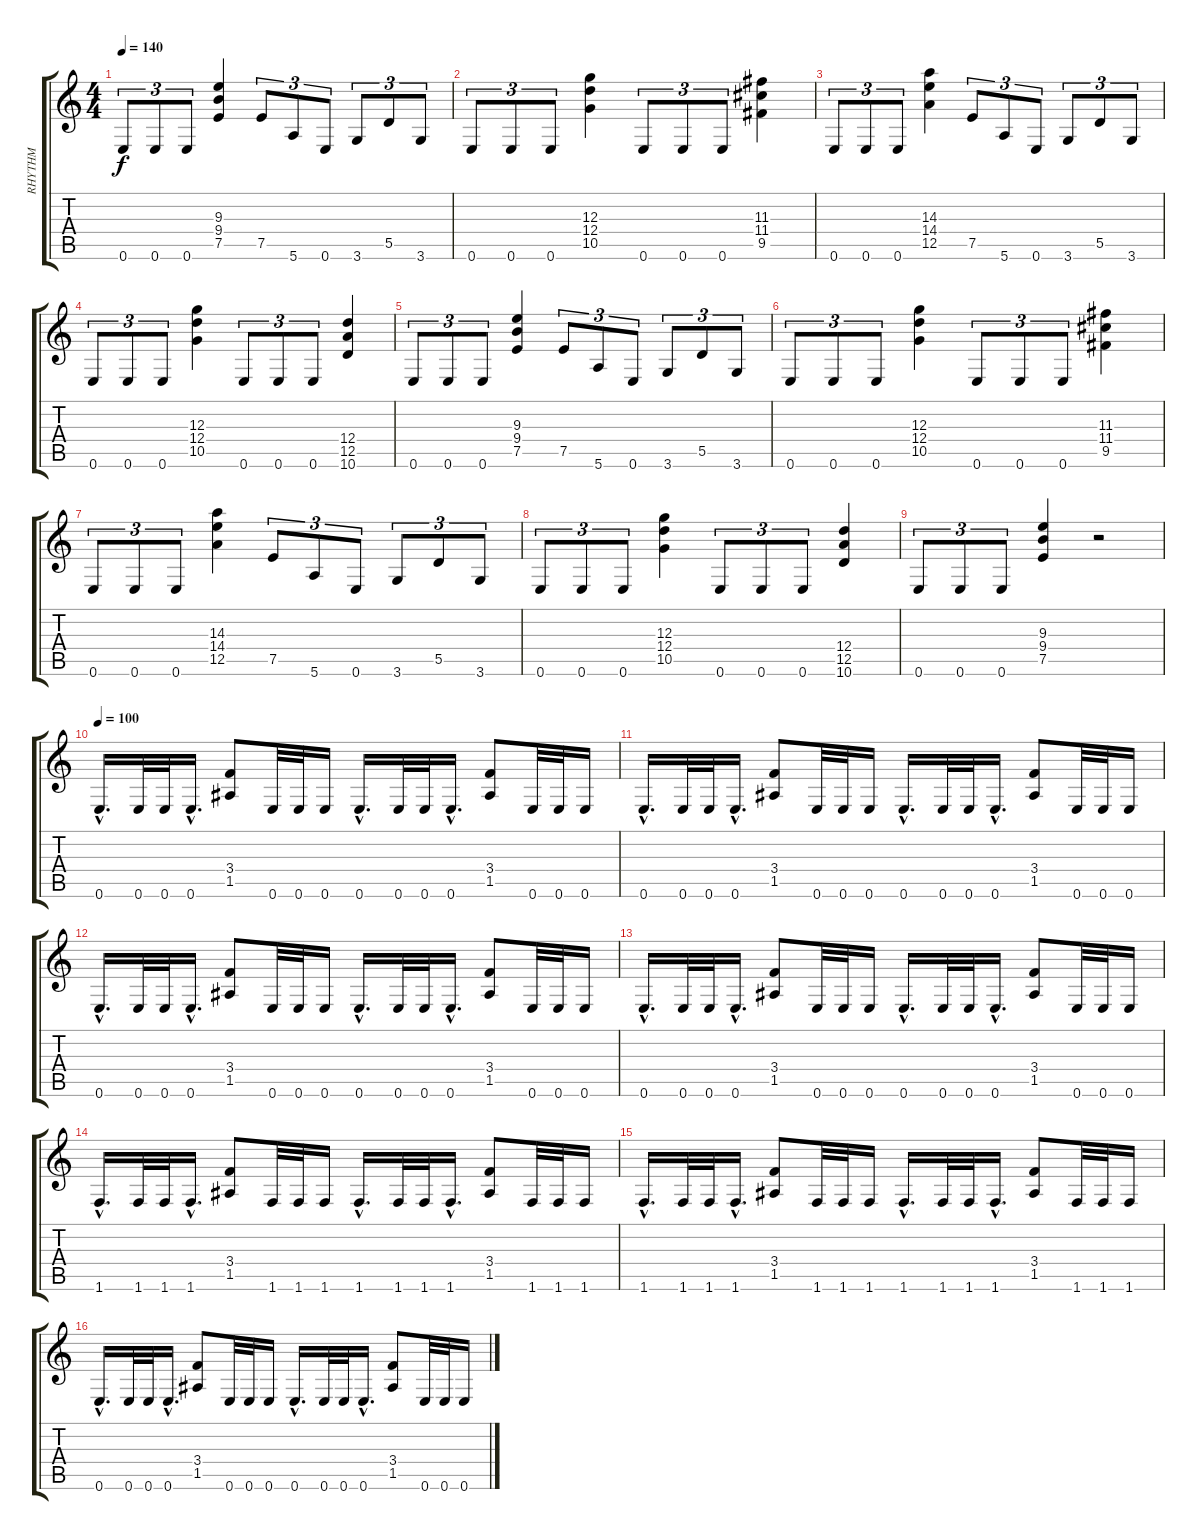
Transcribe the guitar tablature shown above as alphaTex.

\track ("RHYTHM" "RHYTHM") {instrument distortionguitar}
\staff {score tabs}
\tuning (E4 B3 G3 D3 A2 E2) {hide}
\ts (4 4)
\tempo 140
\clef g2
\ks c
0.6.8{tu (3 2) dy f} 0.6.8{tu (3 2)} 0.6.8{tu (3 2)} (9.3 9.4 7.5).4 7.5.8{tu (3 2)} 5.6.8{tu (3 2)} 0.6.8{tu (3 2)} 3.6.8{tu (3 2)} 5.5.8{tu (3 2)} 3.6.8{tu (3 2)} |
0.6.8{tu (3 2)} 0.6.8{tu (3 2)} 0.6.8{tu (3 2)} (12.3 12.4 10.5).4 0.6.8{tu (3 2)} 0.6.8{tu (3 2)} 0.6.8{tu (3 2)} (11.3 11.4 9.5).4 |
0.6.8{tu (3 2)} 0.6.8{tu (3 2)} 0.6.8{tu (3 2)} (14.3 14.4 12.5).4 7.5.8{tu (3 2)} 5.6.8{tu (3 2)} 0.6.8{tu (3 2)} 3.6.8{tu (3 2)} 5.5.8{tu (3 2)} 3.6.8{tu (3 2)} |
0.6.8{tu (3 2)} 0.6.8{tu (3 2)} 0.6.8{tu (3 2)} (12.3 12.4 10.5).4 0.6.8{tu (3 2)} 0.6.8{tu (3 2)} 0.6.8{tu (3 2)} (12.4 12.5 10.6).4 |
0.6.8{tu (3 2)} 0.6.8{tu (3 2)} 0.6.8{tu (3 2)} (9.3 9.4 7.5).4 7.5.8{tu (3 2)} 5.6.8{tu (3 2)} 0.6.8{tu (3 2)} 3.6.8{tu (3 2)} 5.5.8{tu (3 2)} 3.6.8{tu (3 2)} |
0.6.8{tu (3 2)} 0.6.8{tu (3 2)} 0.6.8{tu (3 2)} (12.3 12.4 10.5).4 0.6.8{tu (3 2)} 0.6.8{tu (3 2)} 0.6.8{tu (3 2)} (11.3 11.4 9.5).4 |
0.6.8{tu (3 2)} 0.6.8{tu (3 2)} 0.6.8{tu (3 2)} (14.3 14.4 12.5).4 7.5.8{tu (3 2)} 5.6.8{tu (3 2)} 0.6.8{tu (3 2)} 3.6.8{tu (3 2)} 5.5.8{tu (3 2)} 3.6.8{tu (3 2)} |
0.6.8{tu (3 2)} 0.6.8{tu (3 2)} 0.6.8{tu (3 2)} (12.3 12.4 10.5).4 0.6.8{tu (3 2)} 0.6.8{tu (3 2)} 0.6.8{tu (3 2)} (12.4 12.5 10.6).4 |
0.6.8{tu (3 2)} 0.6.8{tu (3 2)} 0.6.8{tu (3 2)} (9.3 9.4 7.5).4 r.2 |
\tempo 100
0.6{hac}.16{d} 0.6.32 0.6.32 0.6{hac}.16{d} (3.4 1.5).8 0.6.32 0.6.32 0.6.16 0.6{hac}.16{d} 0.6.32 0.6.32 0.6{hac}.16{d} (3.4 1.5).8 0.6.32 0.6.32 0.6.16 |
0.6{hac}.16{d} 0.6.32 0.6.32 0.6{hac}.16{d} (3.4 1.5).8 0.6.32 0.6.32 0.6.16 0.6{hac}.16{d} 0.6.32 0.6.32 0.6{hac}.16{d} (3.4 1.5).8 0.6.32 0.6.32 0.6.16 |
0.6{hac}.16{d} 0.6.32 0.6.32 0.6{hac}.16{d} (3.4 1.5).8 0.6.32 0.6.32 0.6.16 0.6{hac}.16{d} 0.6.32 0.6.32 0.6{hac}.16{d} (3.4 1.5).8 0.6.32 0.6.32 0.6.16 |
0.6{hac}.16{d} 0.6.32 0.6.32 0.6{hac}.16{d} (3.4 1.5).8 0.6.32 0.6.32 0.6.16 0.6{hac}.16{d} 0.6.32 0.6.32 0.6{hac}.16{d} (3.4 1.5).8 0.6.32 0.6.32 0.6.16 |
1.6{hac}.16{d} 1.6.32 1.6.32 1.6{hac}.16{d} (3.4 1.5).8 1.6.32 1.6.32 1.6.16 1.6{hac}.16{d} 1.6.32 1.6.32 1.6{hac}.16{d} (3.4 1.5).8 1.6.32 1.6.32 1.6.16 |
1.6{hac}.16{d} 1.6.32 1.6.32 1.6{hac}.16{d} (3.4 1.5).8 1.6.32 1.6.32 1.6.16 1.6{hac}.16{d} 1.6.32 1.6.32 1.6{hac}.16{d} (3.4 1.5).8 1.6.32 1.6.32 1.6.16 |
0.6{hac}.16{d} 0.6.32 0.6.32 0.6{hac}.16{d} (3.4 1.5).8 0.6.32 0.6.32 0.6.16 0.6{hac}.16{d} 0.6.32 0.6.32 0.6{hac}.16{d} (3.4 1.5).8 0.6.32 0.6.32 0.6.16
